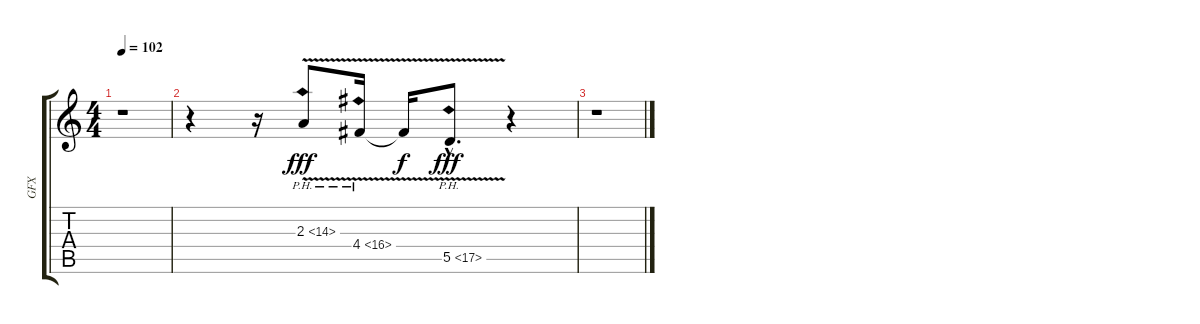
\track ("GFX" "GFX") {instrument distortionguitar}
\staff {score tabs}
\tuning (E4 B3 G3 D3 A2 E2) {hide}
\ts (4 4)
\tempo 102
\clef g2
\ks c
r.1{dy fff} |
r.4 r.16 2.3{ph 12 v}.8 4.4{ph 12 v}.16 4.4{t}.16{dy f} 5.5{ph 12 v hac}.8{d dy fff} r.4 |
r.1
